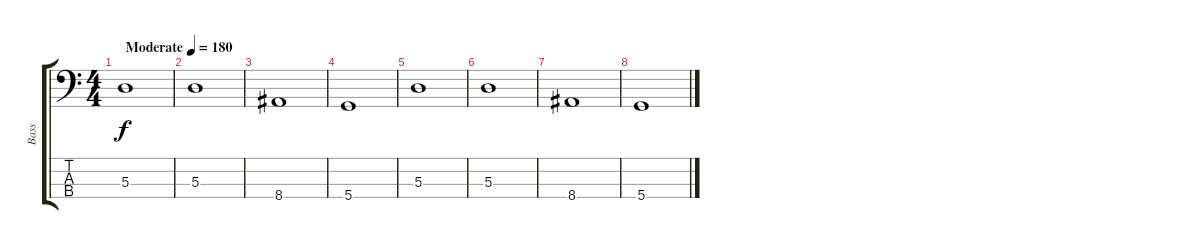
\track ("Bass" "Bass") {instrument electricbassfinger}
\staff {score tabs}
\tuning (G2 D2 A1 D1) {hide}
\ts (4 4)
\tempo (180 "Moderate")
\clef f4
\ks c
5.3.1{dy f instrument electricbassfinger} |
5.3.1 |
8.4.1 |
5.4.1 |
5.3.1 |
5.3.1 |
8.4.1 |
5.4.1
